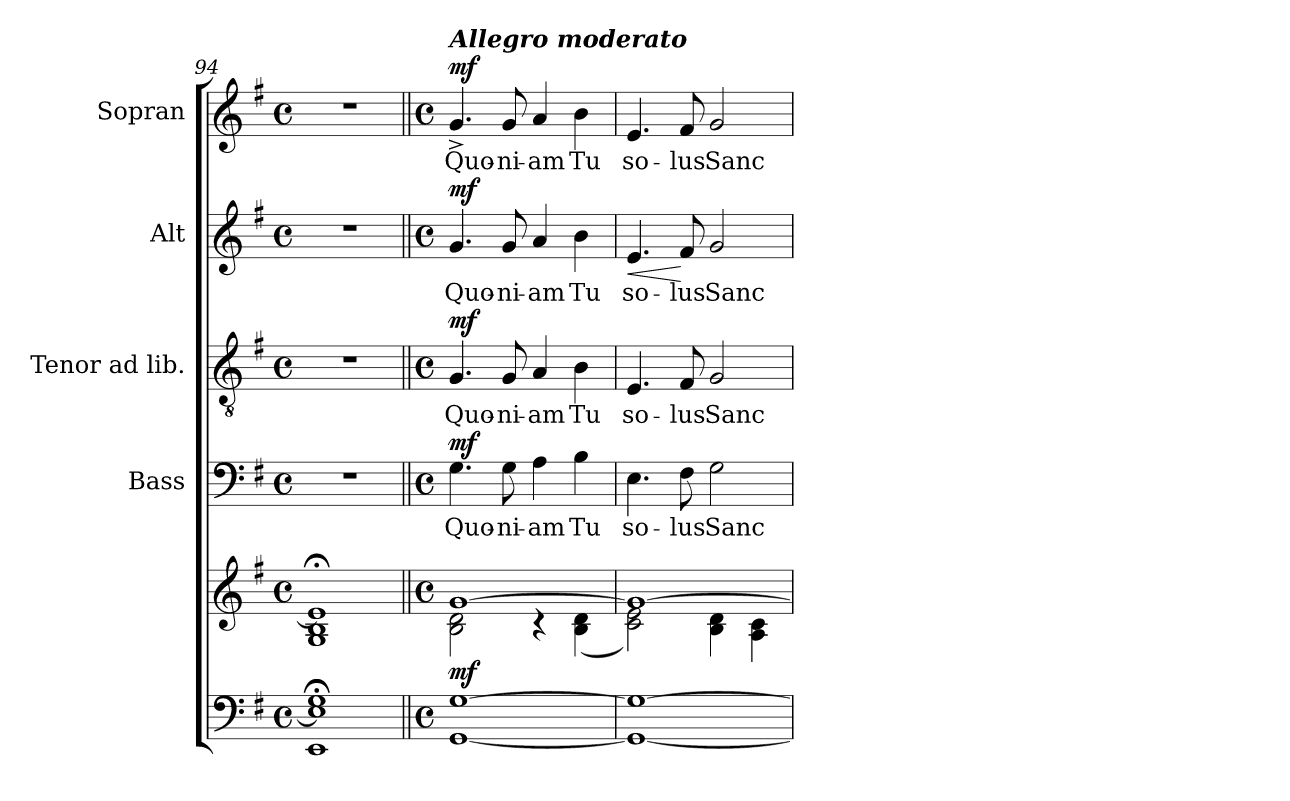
**kern	**kern	**dynam	**kern	**text	**dynam	**kern	**text	**dynam	**kern	**text	**dynam	**kern	**text	**dynam
*part5	*part5	*part5	*part4	*part4	*part4	*part3	*part3	*part3	*part2	*part2	*part2	*part1	*part1	*part1
*staff6	*staff5	*staff5/6	*staff4	*staff4	*staff4	*staff3	*staff3	*staff3	*staff2	*staff2	*staff2	*staff1	*staff1	*staff1
*	*	*	*I"Bass	*	*	*I"Tenor ad lib.	*	*	*I"Alt	*	*	*I"Sopran	*	*
*	*	*	*I'B.	*	*	*I'T.	*	*	*I'A.	*	*	*I'S.	*	*
*clefF4	*clefG2	*	*clefF4	*	*	*clefGv2	*	*	*clefG2	*	*	*clefG2	*	*
*k[f#]	*k[f#]	*	*k[f#]	*	*	*k[f#]	*	*	*k[f#]	*	*	*k[f#]	*	*
*G:	*G:	*	*G:	*	*	*G:	*	*	*G:	*	*	*G:	*	*
*M4/4	*M4/4	*	*M4/4	*	*	*M4/4	*	*	*M4/4	*	*	*M4/4	*	*
*met(c)	*met(c)	*	*met(c)	*	*	*met(c)	*	*	*met(c)	*	*	*met(c)	*	*
=94	=94	=94	=94	=94	=94	=94	=94	=94	=94	=94	=94	=94	=94	=94
*^	*^	*	*	*	*	*	*	*	*	*	*	*	*	*
*	*^	*	*	*	*	*	*	*	*	*	*	*	*	*	*	*
1G;	1EE	1E]	1e;<]	1G 1B	.	1r	.	.	1r	.	.	1r	.	.	1r	.	.
*v	*v	*v	*	*	*	*	*	*	*	*	*	*	*	*	*	*	*
!!LO:LB:g=z
=95||	=95||	=95||	=95||	=95||	=95||	=95||	=95||	=95||	=95||	=95||	=95||	=95||	=95||	=95||	=95||
*M4/4	*M4/4	*	*	*M4/4	*	*	*M4/4	*	*	*M4/4	*	*	*M4/4	*	*
*met(c)	*met(c)	*	*	*met(c)	*	*	*met(c)	*	*	*met(c)	*	*	*met(c)	*	*
*^	*	*	*	*	*	*	*	*	*	*	*	*	*	*	*
*	*^	*	*	*	*	*	*	*	*	*	*	*	*	*	*	*
!	!	!	!	!	!	!	!	!	!	!	!	!	!	!	!LO:TX:a:Bi:t=Allegro moderato	!	!
!	!	!	!	!	!LO:DY:b	!	!LO:LY:b	!LO:DY:a	!	!LO:LY:b	!LO:DY:a	!	!LO:LY:b	!LO:DY:a	!	!LO:LY:b	!LO:DY:a
*v	*v	*v	*	*	*	*	*	*	*	*	*	*	*	*	*	*	*
[1GG [1G	[>1g	2B\ 2d\	mf	4.G\	Quo-	mf	4.G/	Quo-	mf	4.g/	Quo-	mf	4.g^>/	Quo-	mf
!	!	!	!	!	!LO:LY:b	!	!	!LO:LY:b	!	!	!LO:LY:b	!	!	!LO:LY:b	!
.	.	.	.	8G\	-ni-	.	8G/	-ni-	.	8g/	-ni-	.	8g/	-ni-	.
!	!	!	!	!	!LO:LY:b	!	!	!LO:LY:b	!	!	!LO:LY:b	!	!	!LO:LY:b	!
.	.	4rc	.	4A\	-am	.	4A/	-am	.	4a/	-am	.	4a/	-am	.
!	!	!	!	!	!LO:LY:b	!	!	!LO:LY:b	!	!	!LO:LY:b	!	!	!LO:LY:b	!
.	.	(4B\ 4d\	.	4B\	Tu	.	4B\	Tu	.	4b\	Tu	.	4b\	Tu	.
=96	=96	=96	=96	=96	=96	=96	=96	=96	=96	=96	=96	=96	=96	=96	=96
!	!	!	!	!	!LO:LY:b	!	!	!LO:LY:b	!	!	!LO:LY:b	!LO:HP:b	!	!LO:LY:b	!
1GG_ 1G_	1g_	2c\ 2e\)	.	4.E\	so-	.	4.E/	so-	.	4.e/	so-	<	4.e/	so-	.
!	!	!	!	!	!LO:LY:b	!	!	!LO:LY:b	!	!	!LO:LY:b	!	!	!LO:LY:b	!
.	.	.	.	8F#\	-lus	.	8F#/	-lus	.	8f#/	-lus	[	8f#/	-lus	.
!	!	!	!	!	!LO:LY:b	!	!	!LO:LY:b	!	!	!LO:LY:b	!	!	!LO:LY:b	!
.	.	4B\ 4d\	.	2G\	Sanc-	.	2G/	Sanc-	.	2g/	Sanc-	.	2g/	Sanc-	.
.	.	4A\ 4c\	.	.	.	.	.	.	.	.	.	.	.	.	.
*	*v	*v	*	*	*	*	*	*	*	*	*	*	*	*	*
=	=	=	=	=	=	=	=	=	=	=	=	=	=	=
*-	*-	*-	*-	*-	*-	*-	*-	*-	*-	*-	*-	*-	*-	*-
